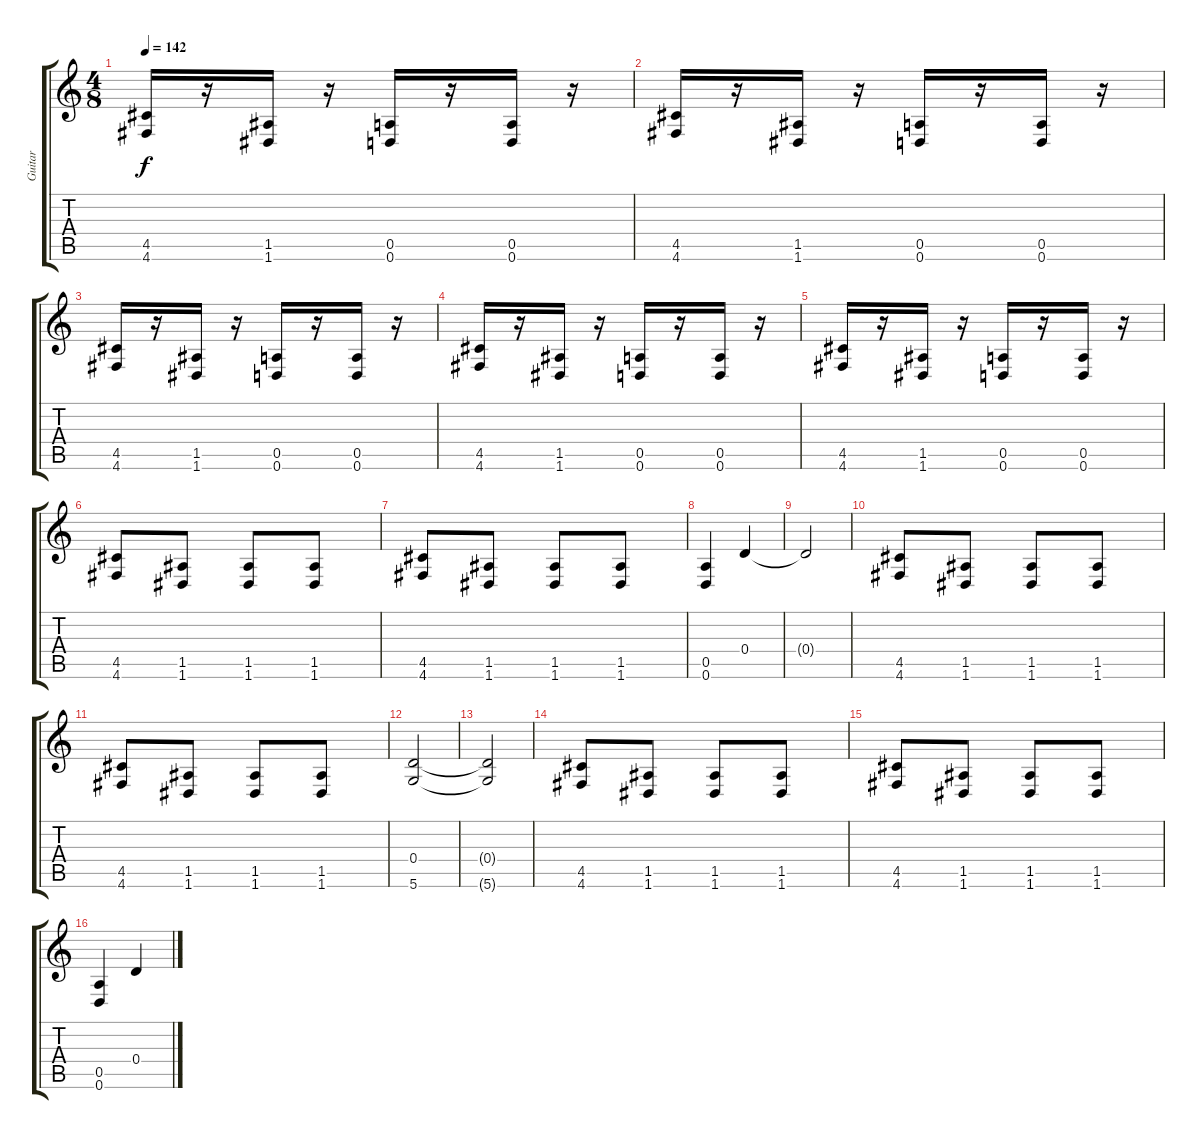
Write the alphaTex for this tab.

\track ("Guitar" "Guitar") {instrument overdrivenguitar}
\staff {score tabs}
\tuning (E4 B3 G3 D3 A2 D2) {hide}
\ts (4 8)
\tempo 142
\clef g2
\ks c
(4.5 4.6).16{dy f} r.16 (1.5 1.6).16 r.16 (0.5 0.6).16 r.16 (0.5 0.6).16 r.16 |
(4.5 4.6).16 r.16 (1.5 1.6).16 r.16 (0.5 0.6).16 r.16 (0.5 0.6).16 r.16 |
(4.5 4.6).16 r.16 (1.5 1.6).16 r.16 (0.5 0.6).16 r.16 (0.5 0.6).16 r.16 |
(4.5 4.6).16 r.16 (1.5 1.6).16 r.16 (0.5 0.6).16 r.16 (0.5 0.6).16 r.16 |
(4.5 4.6).16 r.16 (1.5 1.6).16 r.16 (0.5 0.6).16 r.16 (0.5 0.6).16 r.16 |
(4.5 4.6).8 (1.5 1.6).8 (1.5 1.6).8 (1.5 1.6).8 |
(4.5 4.6).8 (1.5 1.6).8 (1.5 1.6).8 (1.5 1.6).8 |
(0.5 0.6).4 0.4.4 |
0.4{t}.2 |
(4.5 4.6).8 (1.5 1.6).8 (1.5 1.6).8 (1.5 1.6).8 |
(4.5 4.6).8 (1.5 1.6).8 (1.5 1.6).8 (1.5 1.6).8 |
(0.4 5.6).2 |
(0.4{t} 5.6{t}).2 |
(4.5 4.6).8 (1.5 1.6).8 (1.5 1.6).8 (1.5 1.6).8 |
(4.5 4.6).8 (1.5 1.6).8 (1.5 1.6).8 (1.5 1.6).8 |
(0.5 0.6).4 0.4.4
